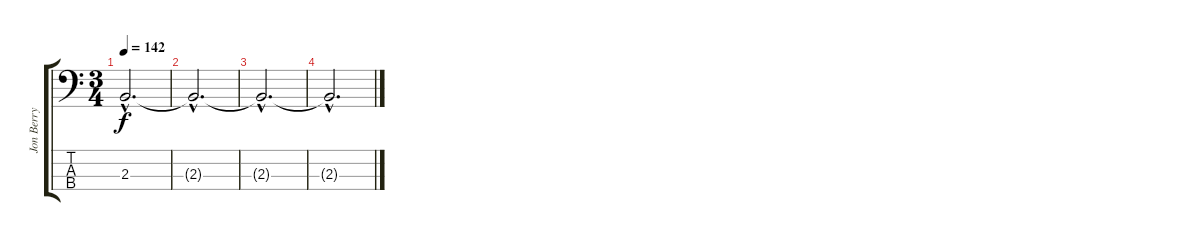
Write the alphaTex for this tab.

\track ("Jon Berry" "Jon Berry") {instrument electricbasspick}
\staff {score tabs}
\tuning (G2 D2 A1 E1) {hide}
\ts (3 4)
\tempo 142
\clef f4
\ks c
2.3{hac}.2{d dy f volume 0} |
2.3{hac t}.2{d} |
2.3{hac t}.2{d} |
2.3{hac t}.2{d}
